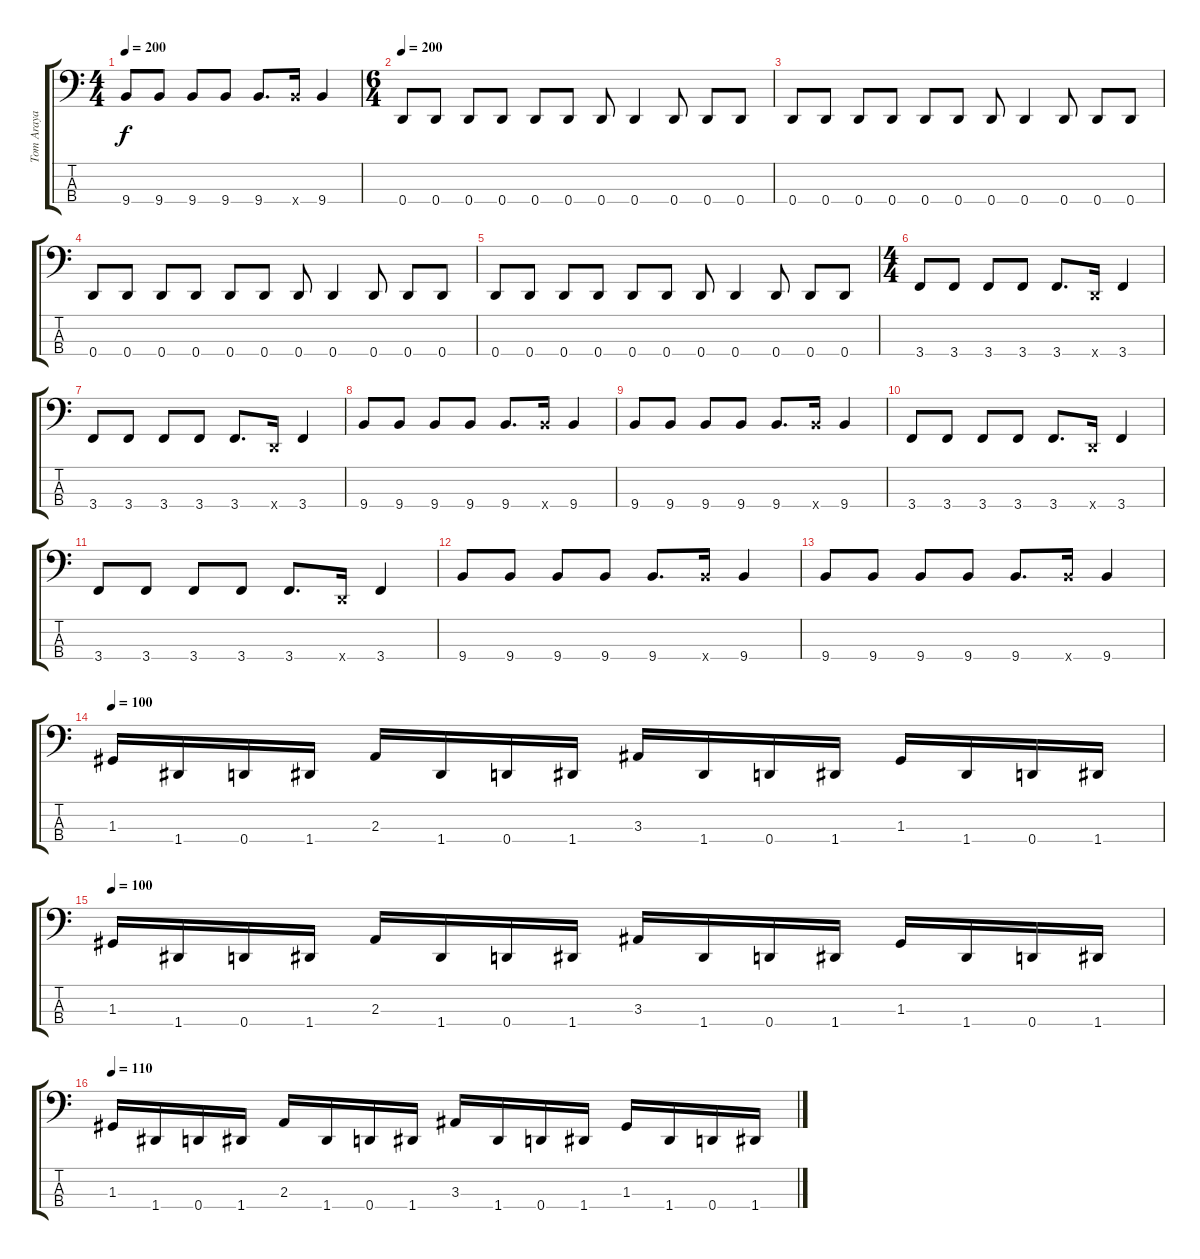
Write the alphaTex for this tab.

\track ("Tom Araya" "Tom Araya") {instrument electricbasspick}
\staff {score tabs}
\tuning (F2 C2 G1 D1) {hide}
\ts (4 4)
\tempo 200
\clef f4
\ks c
9.4.8{dy f} 9.4.8 9.4.8 9.4.8 9.4.8{d} 9.4{x}.16 9.4.4 |
\ts (6 4)
\tempo 200
0.4.8 0.4.8 0.4.8 0.4.8 0.4.8 0.4.8 0.4.8 0.4.4 0.4.8 0.4.8 0.4.8 |
0.4.8 0.4.8 0.4.8 0.4.8 0.4.8 0.4.8 0.4.8 0.4.4 0.4.8 0.4.8 0.4.8 |
0.4.8 0.4.8 0.4.8 0.4.8 0.4.8 0.4.8 0.4.8 0.4.4 0.4.8 0.4.8 0.4.8 |
0.4.8 0.4.8 0.4.8 0.4.8 0.4.8 0.4.8 0.4.8 0.4.4 0.4.8 0.4.8 0.4.8 |
\ts (4 4)
3.4.8 3.4.8 3.4.8 3.4.8 3.4.8{d} 0.4{x}.16 3.4.4 |
3.4.8 3.4.8 3.4.8 3.4.8 3.4.8{d} 0.4{x}.16 3.4.4 |
9.4.8 9.4.8 9.4.8 9.4.8 9.4.8{d} 9.4{x}.16 9.4.4 |
9.4.8 9.4.8 9.4.8 9.4.8 9.4.8{d} 9.4{x}.16 9.4.4 |
3.4.8 3.4.8 3.4.8 3.4.8 3.4.8{d} 0.4{x}.16 3.4.4 |
3.4.8 3.4.8 3.4.8 3.4.8 3.4.8{d} 0.4{x}.16 3.4.4 |
9.4.8 9.4.8 9.4.8 9.4.8 9.4.8{d} 9.4{x}.16 9.4.4 |
9.4.8 9.4.8 9.4.8 9.4.8 9.4.8{d} 9.4{x}.16 9.4.4 |
\tempo 100
1.3.16 1.4.16 0.4.16 1.4.16 2.3.16 1.4.16 0.4.16 1.4.16 3.3.16 1.4.16 0.4.16 1.4.16 1.3.16 1.4.16 0.4.16 1.4.16 |
\tempo 100
1.3.16 1.4.16 0.4.16 1.4.16 2.3.16 1.4.16 0.4.16 1.4.16 3.3.16 1.4.16 0.4.16 1.4.16 1.3.16 1.4.16 0.4.16 1.4.16 |
\tempo 110
1.3.16 1.4.16 0.4.16 1.4.16 2.3.16 1.4.16 0.4.16 1.4.16 3.3.16 1.4.16 0.4.16 1.4.16 1.3.16 1.4.16 0.4.16 1.4.16
